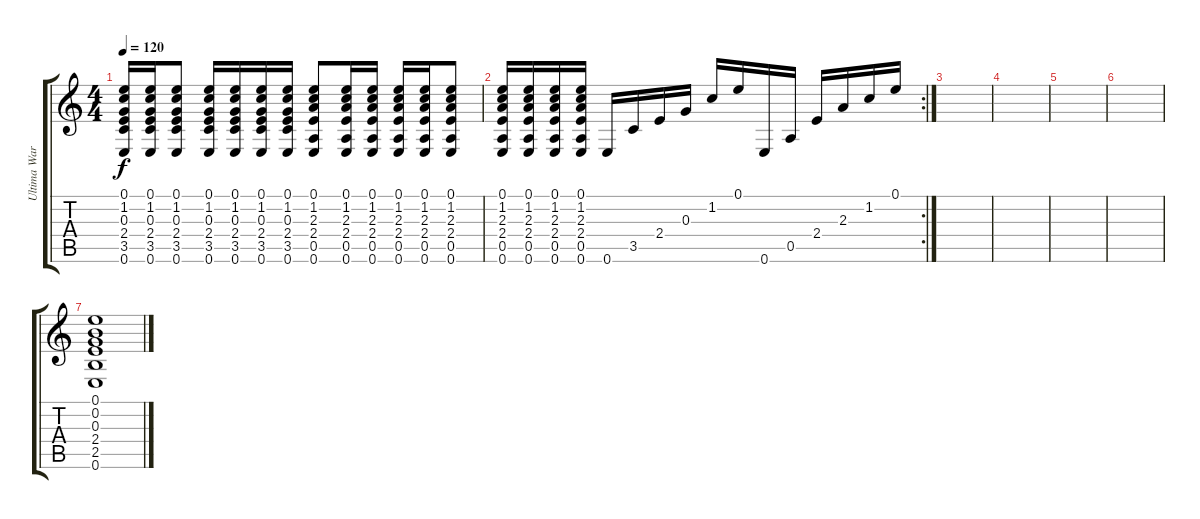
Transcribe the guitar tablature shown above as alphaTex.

\track ("Ultima Warrior" "Ultima War") {instrument acousticguitarsteel}
\staff {score tabs}
\tuning (E4 B3 G3 D3 A2 E2) {hide}
\ts (4 4)
\tempo 120
\clef g2
\ks c
(0.1 1.2 0.3 2.4 3.5 0.6).16{dy f} (0.1 1.2 0.3 2.4 3.5 0.6).16 (0.1 1.2 0.3 2.4 3.5 0.6).8 (0.1 1.2 0.3 2.4 3.5 0.6).16 (0.1 1.2 0.3 2.4 3.5 0.6).16 (0.1 1.2 0.3 2.4 3.5 0.6).16 (0.1 1.2 0.3 2.4 3.5 0.6).16 (0.1 1.2 2.3 2.4 0.5 0.6).8 (0.1 1.2 2.3 2.4 0.5 0.6).16 (0.1 1.2 2.3 2.4 0.5 0.6).16 (0.1 1.2 2.3 2.4 0.5 0.6).16 (0.1 1.2 2.3 2.4 0.5 0.6).16 (0.1 1.2 2.3 2.4 0.5 0.6).8 |
\rc 2
(0.1 1.2 2.3 2.4 0.5 0.6).16 (0.1 1.2 2.3 2.4 0.5 0.6).16 (0.1 1.2 2.3 2.4 0.5 0.6).16 (0.1 1.2 2.3 2.4 0.5 0.6).16 0.6.16 3.5.16 2.4.16 0.3.16 1.2.16 0.1.16 0.6.16 0.5.16 2.4.16 2.3.16 1.2.16 0.1.16 |
|
|
|
|
(0.1 0.2 0.3 2.4 2.5 0.6).1
